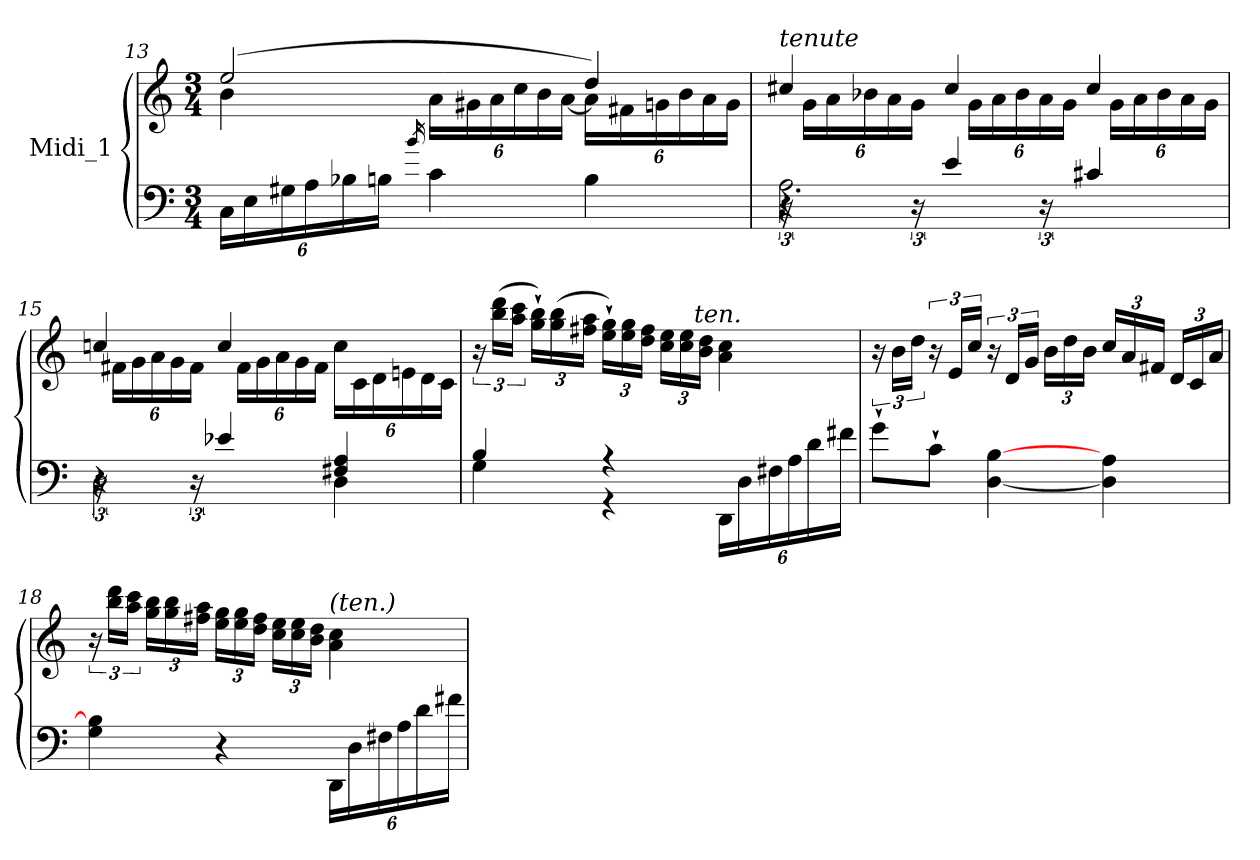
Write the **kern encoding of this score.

**kern	**kern
*part1	*part1
*staff2	*staff1
*I"Midi_1	*
!!LO:LB:g=z
*clefF4	*clefG2
*k[]	*k[]
*M3/4	*M3/4
=13	=13
*^	*
*	*Xbrackettup	*
*	*^	*^
4ryy	24C\LL	2ryy	(>2ee/	4b\
.	24E\	.	.	.
.	24G#X\	.	.	.
.	24A\	.	.	.
.	24B-X\	.	.	.
.	24Bn\JJ	.	.	.
16qb/	.	.	.	.
*	*	*	*	*Xbrackettup
2ryy	4c\	.	.	24a\LL
.	.	.	.	24g#X\
.	.	.	.	24a\
.	.	.	.	24cc\
.	.	.	.	24b\
.	.	.	.	[24a\JJ
.	4B\	4ryy	4dd/)	24a\LL]
.	.	.	.	24f#X\
.	.	.	.	24gn\
.	.	.	.	24b\
.	.	.	.	24a\
.	.	.	.	24g\JJ
=14	=14	=14	=14	=14
*brackettup	*	*	*	*
!	!	!	!LO:TX:a:i:t=tenute	!
24r	4r	2.A\	4cc#X/	24ryy
24%5ryy	.	.	.	24g\LL
.	.	.	.	24a\
.	.	.	.	24b-X\
.	.	.	.	24a\
.	.	.	.	24g\JJ
24r	4e/	.	4cc#/	24ryy
24%5ryy	.	.	.	24g\LL
.	.	.	.	24a\
.	.	.	.	24b-\
.	.	.	.	24a\
.	.	.	.	24g\JJ
24r	4c#X/	.	4cc#/	24ryy
24%5ryy	.	.	.	24g\LL
.	.	.	.	24a\
.	.	.	.	24b-\
.	.	.	.	24a\
.	.	.	.	24g\JJ
!!LO:PB:g=z	!!
=15	=15	=15	=15	=15
24r	4r	2D\	4ccni/	24ryy
24%5ryy	.	.	.	24f#X\LL
.	.	.	.	24g\
.	.	.	.	24a\
.	.	.	.	24g\
.	.	.	.	24f#\JJ
24r	4e-X/	.	4cc/	24ryy
24%5ryy	.	.	.	24f#\LL
.	.	.	.	24g\
.	.	.	.	24a\
.	.	.	.	24g\
.	.	.	.	24f#\JJ
4ryy	4F#X/ 4A/	4D\	24cc\LL	4ryy
.	.	.	24c\	.
.	.	.	24d\	.
.	.	.	24eni\	.
.	.	.	24d\	.
.	.	.	24c\JJ	.
*	*	*	*v	*v
=16	=16	=16	=16
*	*	*	*brackettup
2ryy	4B/	4G\	24r
.	.	.	(>24bb\ 24ddd\LL
.	.	.	24aa\ 24ccc\JJ
.	.	.	24gg\` 24bb\`LL)
.	.	.	(>24gg\ 24bb\
.	.	.	24ff#X\ 24aa\JJ
*	*	*	*Xbrackettup
.	4r	4r	24ee\` 24gg\`LL)
.	.	.	24ee\ 24gg\
.	.	.	24dd\ 24ff#\JJ
.	.	.	24cc\ 24ee\LL
.	.	.	24cc\ 24ee\
!	!	!	!LO:TX:a:i:t=ten.
.	.	.	24b\ 24dd\JJ
*	*Xbrackettup	*	*
4ryy	24DD\LL	4ryy	4a\ 4cc\
.	24D\	.	.
.	24F#X\	.	.
.	24A\	.	.
.	24d\	.	.
.	24f#X\JJ	.	.
*v	*v	*v	*
!!LO:LB:g=z
=17	=17
*	*brackettup
8g`\L	24r
.	24b\LL
.	24dd\JJ
8c`\J	24r
.	24e/LL
.	24cc/JJ
[4D\ [4B\	24r
.	24d/LL
.	24g/JJ
.	24b\LL
.	24dd\
.	24b\JJ
*	*Xbrackettup
4D\] 4A\	24cc/LL
.	24a/
.	24f#X/JJ
.	24d/LL
.	24c/
.	24a/JJ
=18	=18
*	*brackettup
4G\ 4B\]	24r
.	24bb\ 24ddd\LL
.	24aa\ 24ccc\JJ
.	24gg\ 24bb\LL
.	24gg\ 24bb\
.	24ff#X\ 24aa\JJ
*	*Xbrackettup
4r	24ee\ 24gg\LL
.	24ee\ 24gg\
.	24dd\ 24ff#\JJ
.	24cc\ 24ee\LL
.	24cc\ 24ee\
.	24b\ 24dd\JJ
!	!LO:TX:a:i:t=(ten.)
24DD\LL	4a\ 4cc\
24D\	.
24F#X\	.
24A\	.
24d\	.
24f#X\JJ	.
=	=
*-	*-
